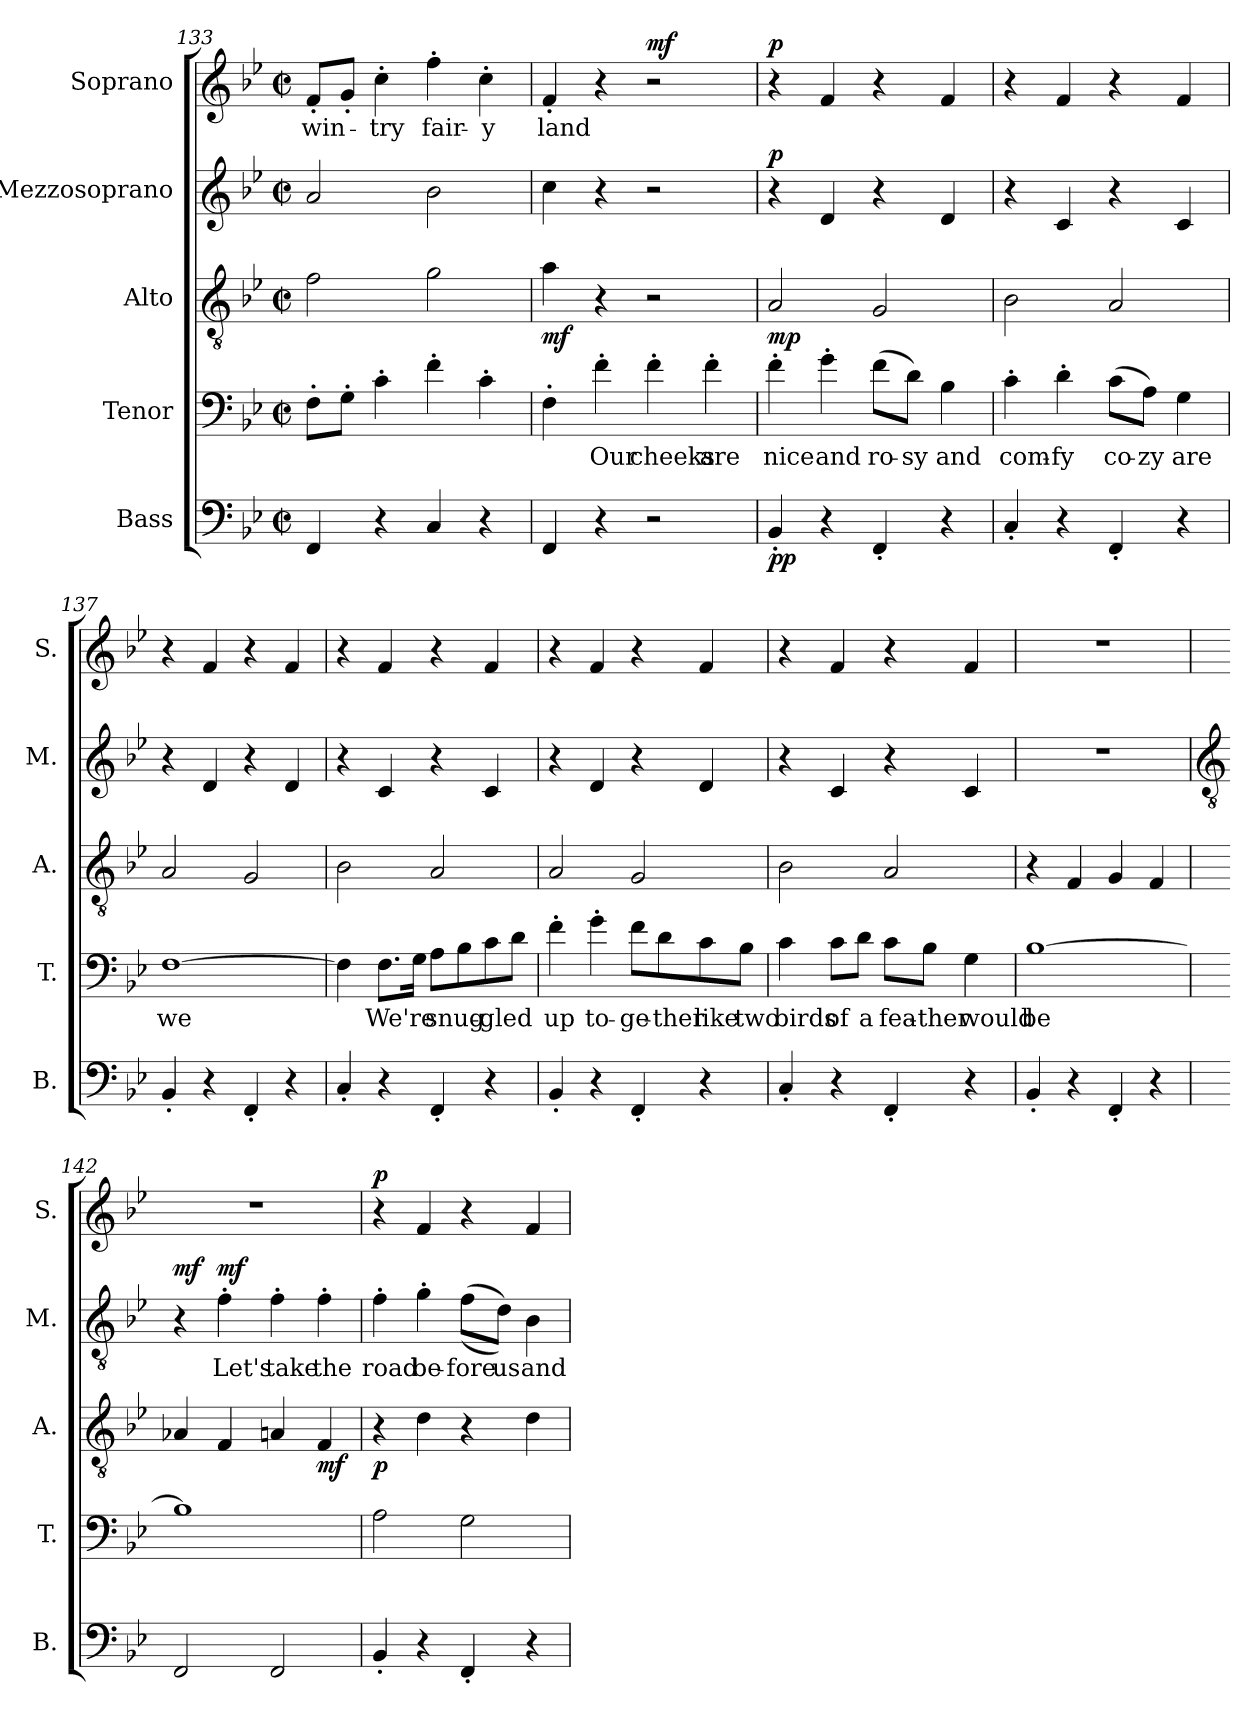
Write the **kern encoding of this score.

**kern	**dynam	**kern	**text	**dynam	**kern	**dynam	**kern	**text	**dynam	**kern	**text	**dynam
*part5	*part5	*part4	*part4	*part4	*part3	*part3	*part2	*part2	*part2	*part1	*part1	*part1
*staff5	*staff5	*staff4	*staff4	*staff4	*staff3	*staff3	*staff2	*staff2	*staff2	*staff1	*staff1	*staff1
*I"Bass	*	*I"Tenor	*	*	*I"Alto	*	*I"Mezzosoprano	*	*	*I"Soprano	*	*
*I'B.	*	*I'T.	*	*	*I'A.	*	*I'M.	*	*	*I'S.	*	*
*clefF4	*	*clefF4	*	*	*clefGv2	*	*clefG2	*	*	*clefG2	*	*
*k[b-e-]	*	*k[b-e-]	*	*	*k[b-e-]	*	*k[b-e-]	*	*	*k[b-e-]	*	*
*M4/4	*	*M4/4	*	*	*M4/4	*	*M4/4	*	*	*M4/4	*	*
*met(c|)	*	*met(c|)	*	*	*met(c|)	*	*met(c|)	*	*	*met(c|)	*	*
=133	=133	=133	=133	=133	=133	=133	=133	=133	=133	=133	=133	=133
4FF/	.	8F'\L	.	.	2f\	.	2a/	.	.	8f'/L	win-	.
.	.	8G'\J	.	.	.	.	.	.	.	8g'/J	.	.
4r	.	4c'\	.	.	.	.	.	.	.	4cc'\	-try	.
4C/	.	4f'\	.	.	2g\	.	2b-\	.	.	4ff'\	fair-	.
4r	.	4c'\	.	.	.	.	.	.	.	4cc'\	-y	.
=134	=134	=134	=134	=134	=134	=134	=134	=134	=134	=134	=134	=134
!	!	!	!	!LO:DY:b	!	!	!	!	!	!	!	!
4FF/	.	4F'\	.	mf	4a\	.	4cc\	.	.	4f'/	land	.
4r	.	4f'\	Our	.	4r	.	4r	.	.	4r	.	.
!	!	!	!	!	!	!	!	!	!	!	!	!LO:DY:b
2r	.	4f'\	cheeks	.	2r	.	2r	.	.	2r	.	mf
.	.	4f'\	are	.	.	.	.	.	.	.	.	.
!!LO:LB:g=z
=135	=135	=135	=135	=135	=135	=135	=135	=135	=135	=135	=135	=135
!	!LO:DY:b	!	!	!	!	!	!	!	!	!	!	!
!	!LO:DY:n=1:b	!	!	!LO:DY:b	!	!LO:DY:b	!	!	!	!	!	!
!	!	!	!	!	!	!LO:DY:n=1:b	!	!	!LO:DY:b	!	!	!LO:DY:b
4BB-'/	p p	4f'\	nice	mp	2A/	p mp	4r	.	p	4r	.	p
4r	.	4g'\	and	.	.	.	4d/	.	.	4f/	.	.
4FF'/	.	(8f\L	ro-	.	2G/	.	4r	.	.	4r	.	.
.	.	8d\J)	-sy	.	.	.	.	.	.	.	.	.
4r	.	4B-\	and	.	.	.	4d/	.	.	4f/	.	.
=136	=136	=136	=136	=136	=136	=136	=136	=136	=136	=136	=136	=136
4C'/	.	4c'\	com-	.	2B-\	.	4r	.	.	4r	.	.
4r	.	4d'\	-fy	.	.	.	4c/	.	.	4f/	.	.
4FF'/	.	(8c\L	co-	.	2A/	.	4r	.	.	4r	.	.
.	.	8A\J)	-zy	.	.	.	.	.	.	.	.	.
4r	.	4G\	are	.	.	.	4c/	.	.	4f/	.	.
=137	=137	=137	=137	=137	=137	=137	=137	=137	=137	=137	=137	=137
4BB-'/	.	[1F	we	.	2A/	.	4r	.	.	4r	.	.
4r	.	.	.	.	.	.	4d/	.	.	4f/	.	.
4FF'/	.	.	.	.	2G/	.	4r	.	.	4r	.	.
4r	.	.	.	.	.	.	4d/	.	.	4f/	.	.
=138	=138	=138	=138	=138	=138	=138	=138	=138	=138	=138	=138	=138
4C'/	.	4F\]	.	.	2B-\	.	4r	.	.	4r	.	.
4r	.	8.F\L	We're	.	.	.	4c/	.	.	4f/	.	.
.	.	16G\Jk	.	.	.	.	.	.	.	.	.	.
4FF'/	.	8A\L	snug-	.	2A/	.	4r	.	.	4r	.	.
.	.	8B-\	.	.	.	.	.	.	.	.	.	.
4r	.	8c\	-gled	.	.	.	4c/	.	.	4f/	.	.
.	.	8d\J	.	.	.	.	.	.	.	.	.	.
!!LO:PB:g=z
=139	=139	=139	=139	=139	=139	=139	=139	=139	=139	=139	=139	=139
4BB-'/	.	4f'\	up	.	2A/	.	4r	.	.	4r	.	.
4r	.	4g'\	to-	.	.	.	4d/	.	.	4f/	.	.
4FF'/	.	8f\L	-ge-	.	2G/	.	4r	.	.	4r	.	.
.	.	8d\	ther	.	.	.	.	.	.	.	.	.
4r	.	8c\	like	.	.	.	4d/	.	.	4f/	.	.
.	.	8B-\J	two	.	.	.	.	.	.	.	.	.
=140	=140	=140	=140	=140	=140	=140	=140	=140	=140	=140	=140	=140
4C'/	.	4c\	birds	.	2B-\	.	4r	.	.	4r	.	.
4r	.	8c\L	of	.	.	.	4c/	.	.	4f/	.	.
.	.	8d\J	a	.	.	.	.	.	.	.	.	.
4FF'/	.	8c\L	fea-	.	2A/	.	4r	.	.	4r	.	.
.	.	8B-\J	-ther	.	.	.	.	.	.	.	.	.
4r	.	4G\	would	.	.	.	4c/	.	.	4f/	.	.
=141	=141	=141	=141	=141	=141	=141	=141	=141	=141	=141	=141	=141
4BB-'/	.	[1B-	be	.	4r	.	1r	.	.	1r	.	.
4r	.	.	.	.	4F/	.	.	.	.	.	.	.
4FF'/	.	.	.	.	4G/	.	.	.	.	.	.	.
4r	.	.	.	.	4F/	.	.	.	.	.	.	.
=142	=142	=142	=142	=142	=142	=142	=142	=142	=142	=142	=142	=142
*	*	*	*	*	*	*	*clefGv2	*	*	*	*	*
!	!	!	!	!	!	!	!	!	!LO:DY:b	!	!	!
2FF/	.	1B-]	.	.	4A-X/	.	4r	.	mf	1r	.	.
!	!	!	!	!	!	!	!	!	!LO:DY:b	!	!	!
.	.	.	.	.	4F/	.	4f'\	Let's	mf	.	.	.
2FF/	.	.	.	.	4An/	.	4f'\	take	.	.	.	.
!	!	!	!	!	!	!LO:DY:b	!	!	!	!	!	!
.	.	.	.	.	4F/	mf	4f'\	the	.	.	.	.
!!LO:LB:g=z
=143	=143	=143	=143	=143	=143	=143	=143	=143	=143	=143	=143	=143
!	!	!	!	!LO:DY:b	!	!	!	!	!	!	!	!
!	!	!	!	!LO:DY:n=1:b	!	!LO:DY:b	!	!	!	!	!	!LO:DY:b
4BB-'/	.	2A\	.	mp mp	4r	p	4f'\	road	.	4r	.	p
4r	.	.	.	.	4d\	.	4g'\	be-	.	4f/	.	.
4FF'/	.	2G\	.	.	4r	.	((8f\L	-fore	.	4r	.	.
.	.	.	.	.	.	.	8d\J))	us	.	.	.	.
4r	.	.	.	.	4d\	.	4B-\	and	.	4f/	.	.
=	=	=	=	=	=	=	=	=	=	=	=	=
*-	*-	*-	*-	*-	*-	*-	*-	*-	*-	*-	*-	*-
